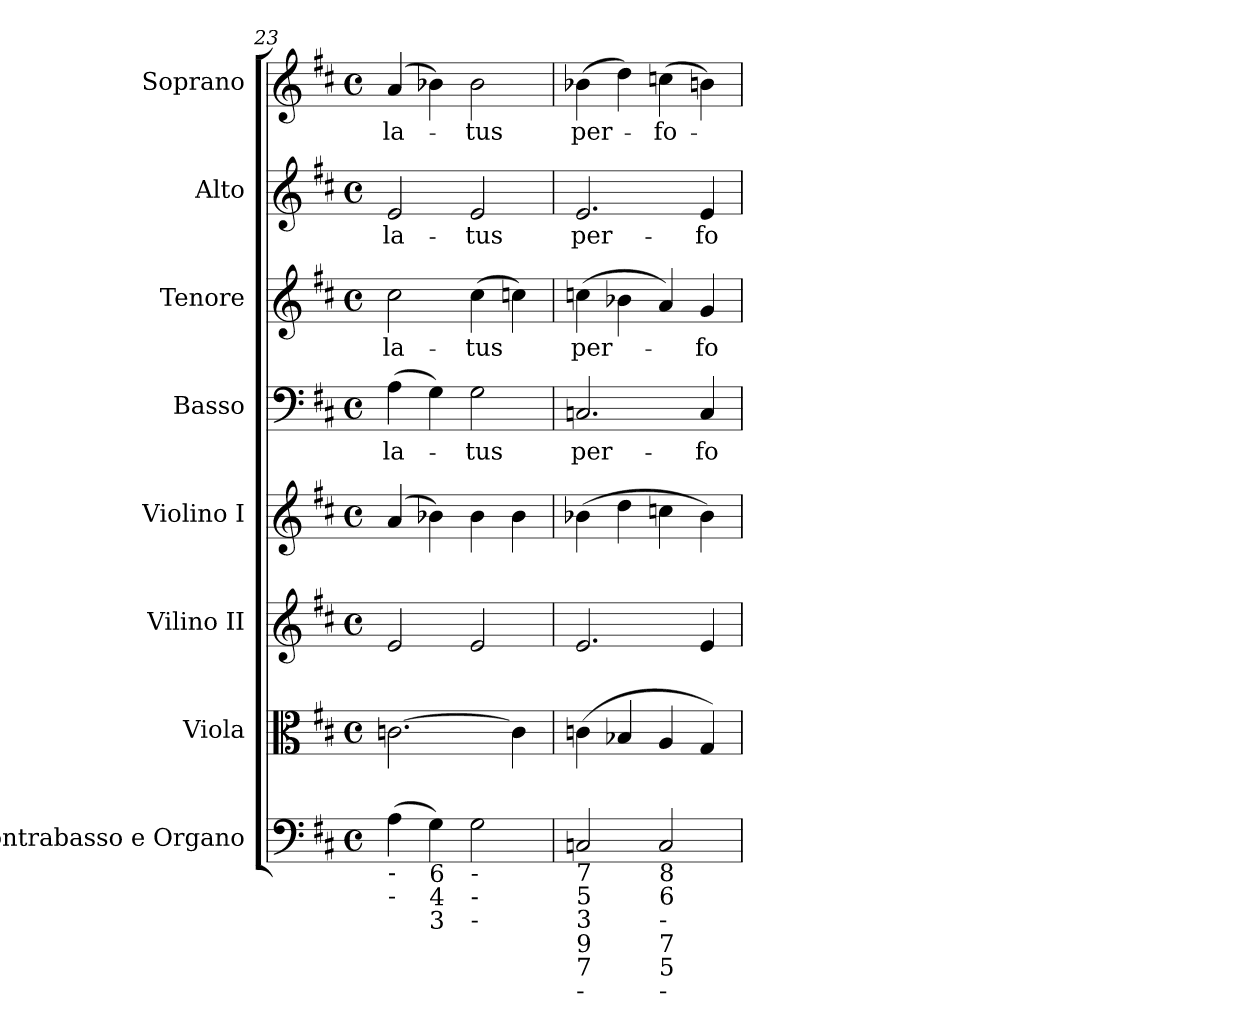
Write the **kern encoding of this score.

**kern	**kern	**kern	**kern	**kern	**text	**kern	**text	**kern	**text	**kern	**text
*part8	*part7	*part6	*part5	*part4	*part4	*part3	*part3	*part2	*part2	*part1	*part1
*staff8	*staff7	*staff6	*staff5	*staff4	*staff4	*staff3	*staff3	*staff2	*staff2	*staff1	*staff1
*I"Contrabasso e Organo	*I"Viola	*I"Vilino II	*I"Violino I	*I"Basso	*	*I"Tenore	*	*I"Alto	*	*I"Soprano	*
*I'Cb. e Org.	*I'Vla.	*I'Vl. II	*I'Vl. I	*I'B	*	*I'T	*	*I'A	*	*I'S	*
*clefF4	*clefC3	*clefG2	*clefG2	*clefF4	*	*clefG2	*	*clefG2	*	*clefG2	*
*k[f#c#]	*k[f#c#]	*k[f#c#]	*k[f#c#]	*k[f#c#]	*	*k[f#c#]	*	*k[f#c#]	*	*k[f#c#]	*
*D:	*D:	*D:	*D:	*D:	*	*D:	*	*D:	*	*D:	*
*M4/4	*M4/4	*M4/4	*M4/4	*M4/4	*	*M4/4	*	*M4/4	*	*M4/4	*
*met(c)	*met(c)	*met(c)	*met(c)	*met(c)	*	*met(c)	*	*met(c)	*	*met(c)	*
=23	=23	=23	=23	=23	=23	=23	=23	=23	=23	=23	=23
!LO:TX:b:t=-\n-	!	!	!	!	!	!	!	!	!	!	!
!	!	!	!	!	!LO:LY:b	!	!LO:LY:b	!	!LO:LY:b	!	!LO:LY:b
(>4A\	[2.c\	2e/	(4a/	(>4A\	la-	2cc#\	la-	2e/	la-	(4a/	la-
!LO:TX:b:t=6\n4\n3	!	!	!	!	!	!	!	!	!	!	!
4G\)	.	.	4b-X\)	4G\)	.	.	.	.	.	4b-X\)	.
!LO:TX:b:t=-\n-\n-	!	!	!	!	!	!	!	!	!	!	!
!	!	!	!	!	!LO:LY:b	!	!LO:LY:b	!	!LO:LY:b	!	!LO:LY:b
2G\	.	2e/	4b-\	2G\	-tus	(>4cc#\	-tus	2e/	-tus	2b-\	-tus
.	4cn\]	.	4b-\	.	.	4ccn\)	.	.	.	.	.
=24	=24	=24	=24	=24	=24	=24	=24	=24	=24	=24	=24
!LO:TX:b:t=7\n5\n3	!	!	!	!	!	!	!	!	!	!	!
!LO:TX:b:t=9\n7\n-	!	!	!	!	!	!	!	!	!	!	!
!	!	!	!	!	!LO:LY:b	!	!LO:LY:b	!	!LO:LY:b	!	!LO:LY:b
2Cn/	(>4cn\	2.e/	(>4b-X\	2.Cn/	per-	(>4ccn\	per-	2.e/	per-	(>4b-X\	per-
.	4B-X/	.	4dd\	.	.	4b-X\	.	.	.	4dd\)	.
!LO:TX:b:t=8\n6\n-	!	!	!	!	!	!	!	!	!	!	!
!LO:TX:b:t=7\n5\n-	!	!	!	!	!	!	!	!	!	!	!
!	!	!	!	!	!	!	!	!	!	!	!LO:LY:b
2C/	4A/	.	4ccn\	.	.	4a/)	.	.	.	(>4ccn\	-fo-
!	!	!	!	!	!LO:LY:b	!	!LO:LY:b	!	!LO:LY:b	!	!
.	4G/)	4e/	4b-\)	4C/	-fo-	4g/	-fo-	4e/	-fo-	4bn\)	.
=	=	=	=	=	=	=	=	=	=	=	=
*-	*-	*-	*-	*-	*-	*-	*-	*-	*-	*-	*-
